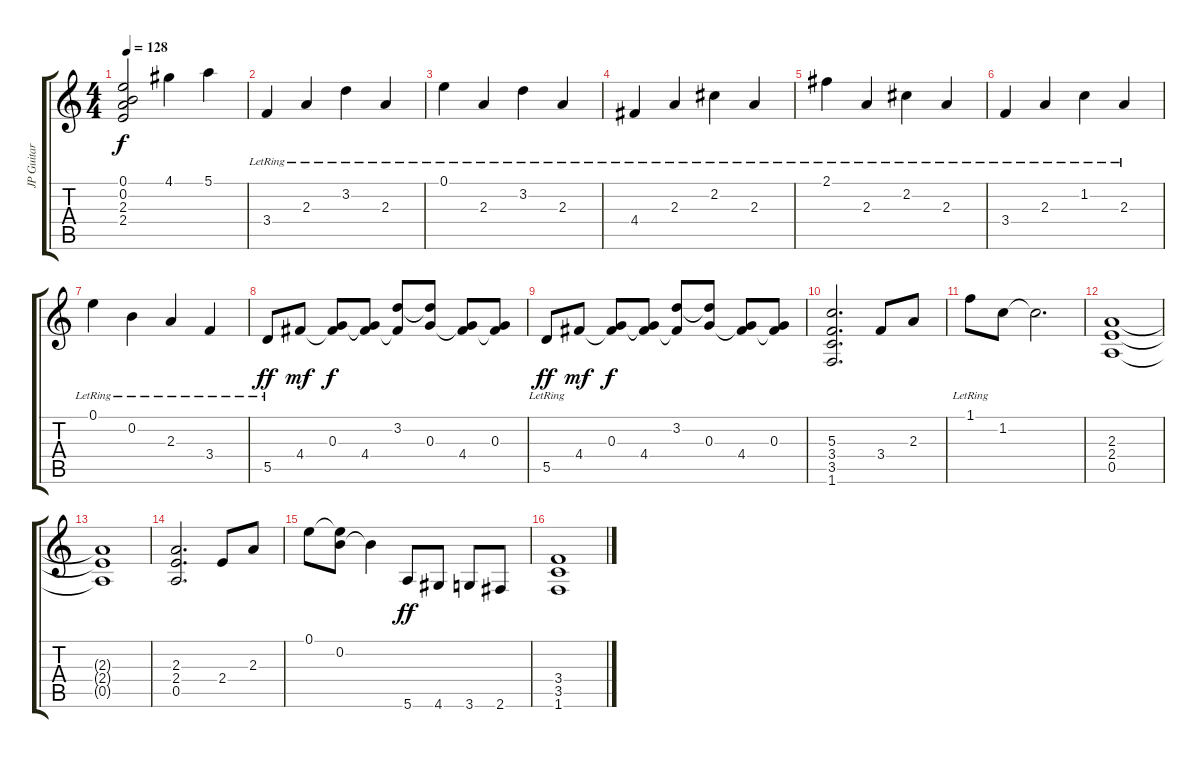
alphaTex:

\track ("JP Guitar 1" "JP Guitar ") {instrument distortionguitar}
\staff {score tabs}
\tuning (E4 B3 G3 D3 A2 E2) {hide}
\ts (4 4)
\tempo 128
\clef g2
\ks c
(0.1{t} 0.2{t} 2.3{t} 2.4{t}).2{dy f} 4.1.4 5.1.4 |
3.4{lr}.4 2.3{lr}.4 3.2{lr}.4 2.3{lr}.4 |
0.1{lr}.4 2.3{lr}.4 3.2{lr}.4 2.3{lr}.4 |
4.4{lr}.4 2.3{lr}.4 2.2{lr}.4 2.3{lr}.4 |
2.1{lr}.4 2.3{lr}.4 2.2{lr}.4 2.3{lr}.4 |
3.4{lr}.4 2.3{lr}.4 1.2{lr}.4 2.3{lr}.4 |
0.1{lr}.4 0.2{lr}.4 2.3{lr}.4 3.4{lr}.4 |
5.5{lr}.8{dy ff volume 12 instrument distortionguitar} 4.4.8{dy mf} (0.3 4.4{t}).8{dy f} (0.3{t} 4.4).8 (3.2 4.4{t}).8 (3.2{t} 0.3).8 (0.3{t} 4.4).8 (0.3 4.4{t}).8 |
5.5{lr}.8{dy ff volume 12 instrument distortionguitar} 4.4.8{dy mf} (0.3 4.4{t}).8{dy f} (0.3{t} 4.4).8 (3.2 4.4{t}).8 (3.2{t} 0.3).8 (0.3{t} 4.4).8 (0.3 4.4{t}).8 |
(5.3 3.4 3.5 1.6).2{d} 3.4.8 2.3.8 |
1.1{lr}.8 1.2.8 1.2{t}.2{d} |
(2.3 2.4 0.5).1 |
(2.3{t} 2.4{t} 0.5{t}).1 |
(2.3 2.4 0.5).2{d} 2.4.8 2.3.8 |
0.1.8 (0.1{t} 0.2).8 0.2{t}.4 5.6.8{dy ff} 4.6.8 3.6.8 2.6.8 |
(3.4 3.5 1.6).1
